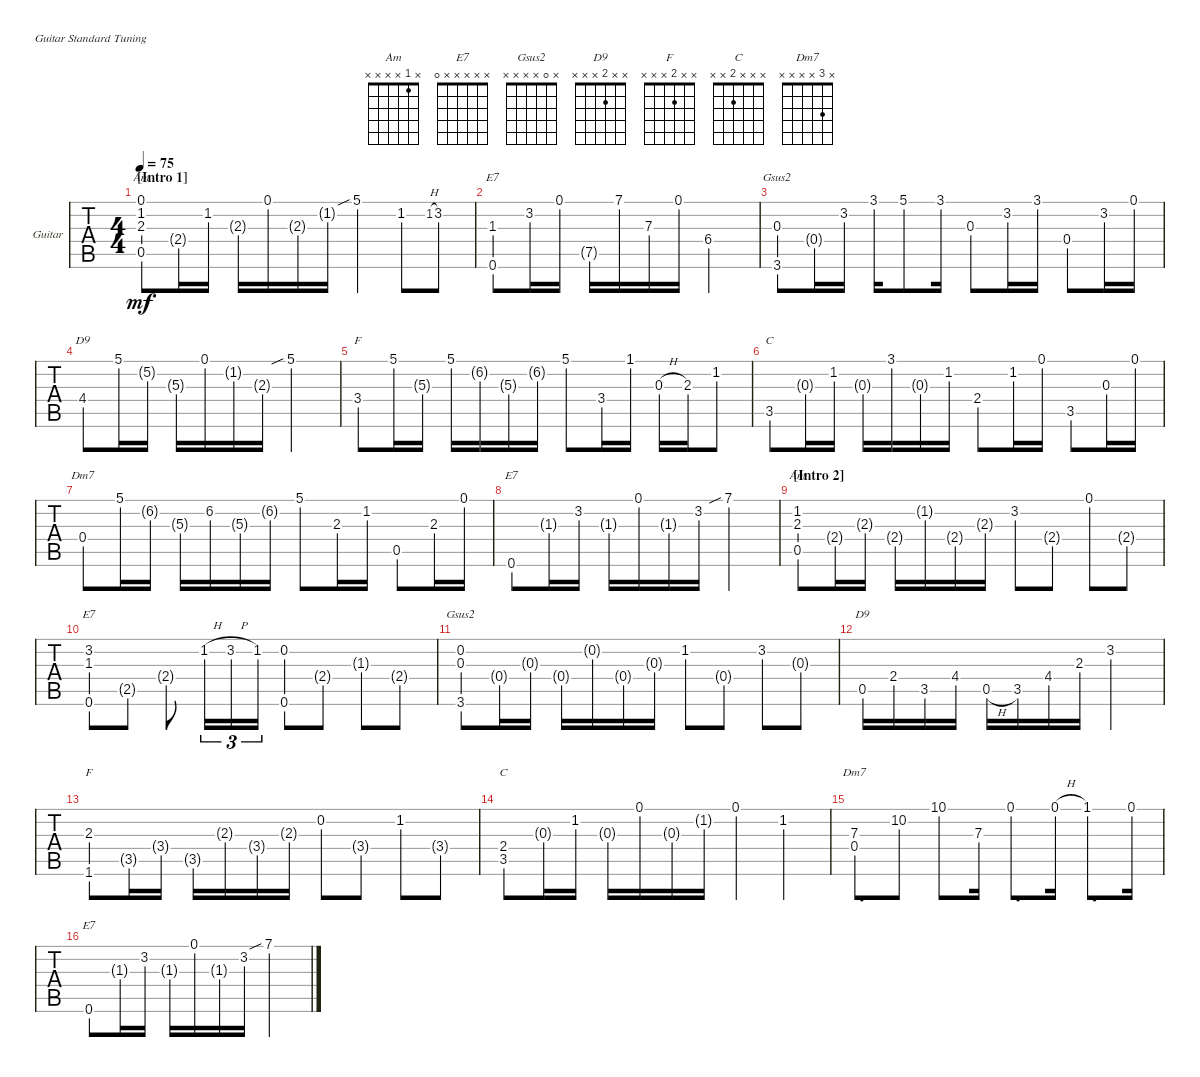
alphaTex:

\bracketExtendMode groupsimilarinstruments
\firstSystemTrackNameOrientation horizontal
\otherSystemsTrackNameOrientation horizontal
\track ("music.kaminari.info" "Guitar") {instrument acousticguitarsteel}
\staff {tabs}
\tuning (E4 B3 G3 D3 A2 E2)
\chord ("Am" x 5 5 7 7 5) {firstfret 5 barre (5 5)}
\chord ("E7" x x x 6 x x) {firstfret 6}
\chord ("Gsus2" x x x 5 x x)
\chord ("D9" x x x x 9 x) {firstfret 9}
\chord ("F" x x x x 8 x) {firstfret 8}
\chord ("C" x x x 5 x x)
\chord ("Dm7" x x x x 5 x)
\chord ("E7" x x x x 7 x) {firstfret 7}
\chord ("Am" x 1 x x x x)
\chord ("E7" x 3 x x x x)
\chord ("Gsus2" x 0 x x x x)
\chord ("D9" x x 2 x x x)
\chord ("F" x x 2 x x x)
\chord ("C" x x x 2 x x)
\chord ("Dm7" x 3 x x x x)
\chord ("E7" x x x x x 0)
\ts (4 4)
\beaming (8 2 2 2 2)
\section ("" "[Intro 1]")
\tempo 75
\clef g2
\ks c
(0.5 2.3 1.2 0.1).8{ch "Am" dy mf instrument acousticguitarsteel} 2.4{g}.16 1.2.16 2.3{g}.16 0.1.16 2.3{g}.16 1.2{g}.16 5.1{sib}.4 1.2.8 1.2{h}.8{gr} 3.2.8 |
(1.3 0.6).8{ch "E7"} 3.2.16 0.1.16 7.5{g}.16 7.1.16 7.3.16 0.1.16 6.4.2 |
(0.3 3.6).8{ch "Gsus2"} 0.4{g}.16 3.2.16 3.1.16 5.1.8 3.1.16 0.3.8 3.2.16 3.1.16 0.4.8 3.2.16 0.1.16 |
4.4.8{ch "D9"} 5.1.16 5.2{g}.16 5.3{g}.16 0.1.16 1.2{g}.16 2.3{g}.16 5.1{sib}.2 |
3.4.8{ch "F"} 5.1.16 5.3{g}.16 5.1.16 6.2{g}.16 5.3{g}.16 6.2{g}.16 5.1.8 3.4.16 1.1.16 0.3{h}.16 2.3.16 1.2.8 |
3.5.8{ch "C"} 0.3{g}.16 1.2.16 0.3{g}.16 3.1.16 0.3{g}.16 1.2.16 2.4.8 1.2.16 0.1.16 3.5.8 0.3.16 0.1.16 |
0.4.8{ch "Dm7"} 5.1.16 6.2{g}.16 5.3{g}.16 6.2.16 5.3{g}.16 6.2{g}.16 5.1.8 2.3.16 1.2.16 0.5.8 2.3.16 0.1.16 |
0.6.8{ch "E7"} 1.3{g}.16 3.2.16 1.3{g}.16 0.1.16 1.3{g}.16 3.2.16 7.1{sib}.2 |
\section ("" "[Intro 2]")
(1.2 0.5 2.3).8{ch "Am"} 2.4{g}.16 2.3{g}.16 2.4{g}.16 1.2{g}.16 2.4{g}.16 2.3{g}.16 3.2.8 2.4{g}.8 0.1.8 2.4{g}.8 |
(3.2 0.6 1.3).8{ch "E7"} 2.5{g}.8 2.4{g}.8 1.2{h}.16{tu (3 2)} 3.2{h}.16{tu (3 2)} 1.2.16{tu (3 2)} (0.2 0.6).8 2.4{g}.8 1.3{g}.8 2.4{g}.8 |
(0.2 3.6 0.3).8{ch "Gsus2"} 0.4{g}.16 0.3{g}.16 0.4{g}.16 0.2{g}.16 0.4{g}.16 0.3{g}.16 1.2.8 0.4{g}.8 3.2.8 0.3{g}.8 |
0.5.16{ch "D9"} 2.4.16 3.5.16 4.4.16 0.5{h}.16 3.5.16 4.4.16 2.3.16 3.2.2 |
(2.3 1.6).8{ch "F"} 3.5{g}.16 3.4{g}.16 3.5{g}.16 2.3{g}.16 3.4{g}.16 2.3{g}.16 0.2.8 3.4{g}.8 1.2.8 3.4{g}.8 |
(2.4 3.5).8{ch "C"} 0.3{g}.16 1.2.16 0.3{g}.16 0.1.16 0.3{g}.16 1.2{g}.16 0.1.4 1.2.4 |
(7.3 0.4).8{d ch "Dm7"} 10.2.8 10.1.8 7.3.16 0.1.8{d} 0.1{h}.16 1.1.8{d} 0.1.16 |
0.6.8{ch "E7"} 1.3{g}.16 3.2.16 1.3{g}.16 0.1.16 1.3{g}.16 3.2.16 7.1{sib}.2
